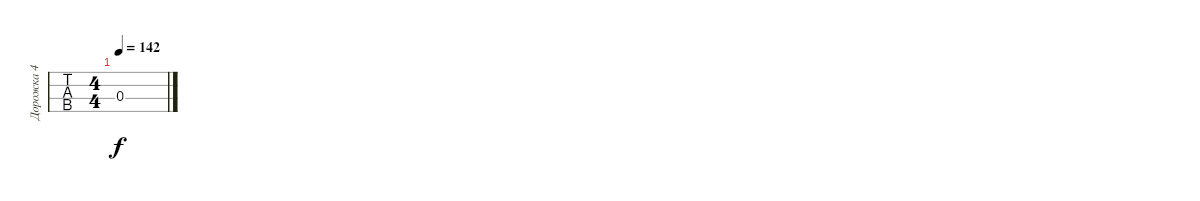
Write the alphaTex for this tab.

\track ("Дорожка 4" "Дорожка 4") {instrument electricbassfinger}
\staff {tabs}
\tuning (Gb2 Db2 Ab1 Eb1) {hide}
\ts (4 4)
\tempo 142
\clef f4
\ks c
0.3{t}.1{dy f}
